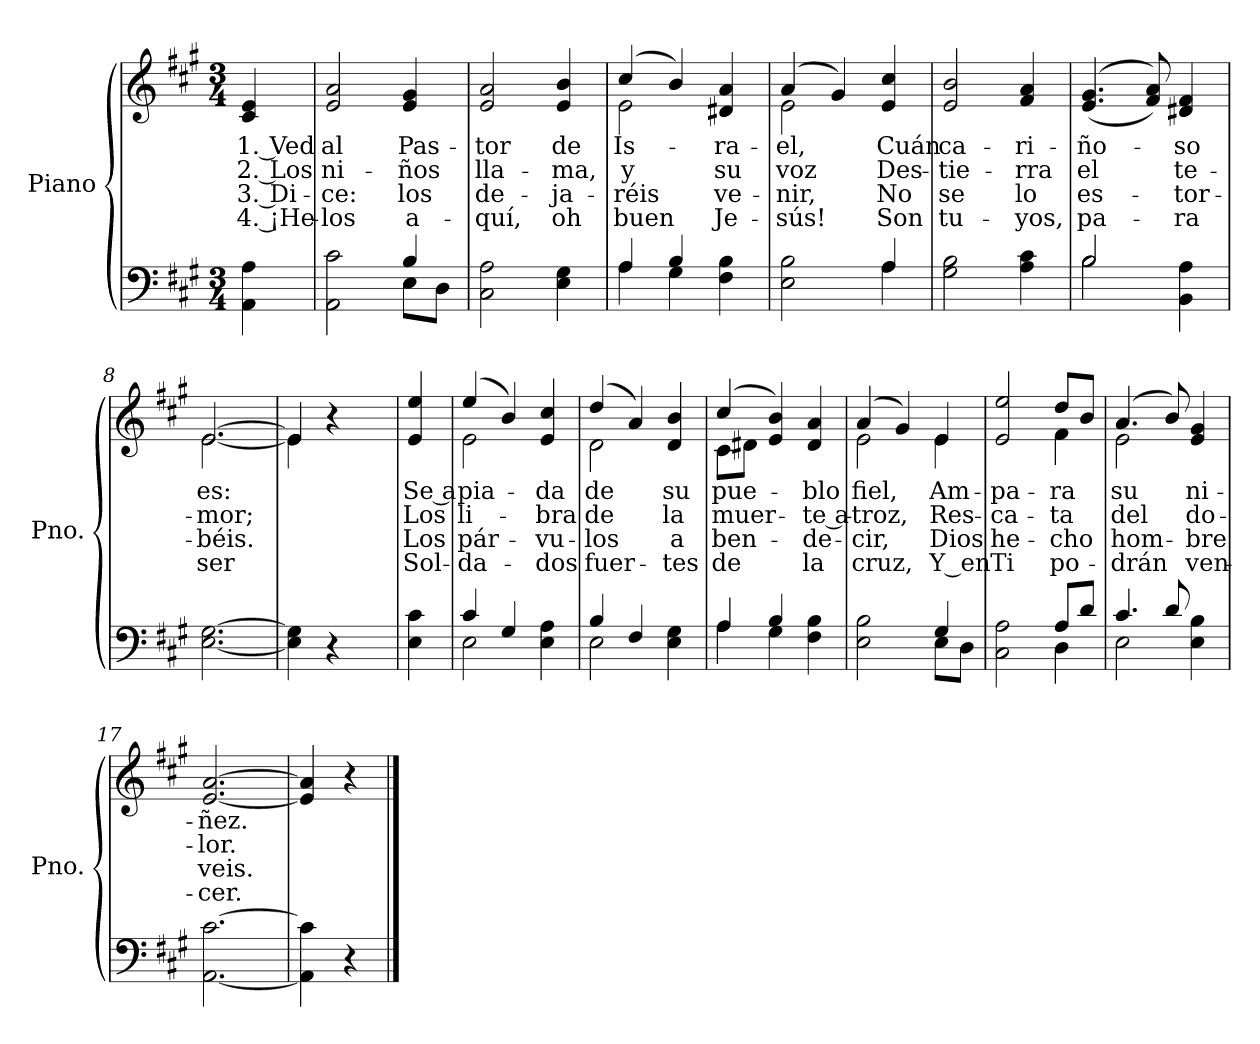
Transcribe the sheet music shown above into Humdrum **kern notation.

**kern	**kern	**text	**text	**text	**text
*part1	*part1	*part1	*part1	*part1	*part1
*staff2	*staff1	*staff1	*staff1	*staff1	*staff1
*I"Piano	*	*	*	*	*
*I'Pno.	*	*	*	*	*
*stria5	*stria5	*	*	*	*
*clefF4	*clefG2	*	*	*	*
*k[f#c#g#]	*k[f#c#g#]	*	*	*	*
*M3/4	*M3/4	*	*	*	*
=1	=1	=1	=1	=1	=1
!	!	!LO:LY:b	!LO:LY:b	!LO:LY:b	!LO:LY:b
4AA\ 4A\	4c#/ 4e/	1. Ved	2. Los	3. Di-	4. ¡He-
=2	=2	=2	=2	=2	=2
*^	*	*	*	*	*
!	!	!	!LO:LY:b	!LO:LY:b	!LO:LY:b	!LO:LY:b
2AA\ 2c#\	2ryy	2e/ 2a/	al	ni-	-ce:	-los
!	!	!	!LO:LY:b	!LO:LY:b	!LO:LY:b	!LO:LY:b
4B/	8E\L	4e/ 4g#/	Pas-	-ños	los	a-
.	8D\J	.	.	.	.	.
=3	=3	=3	=3	=3	=3	=3
!	!	!	!LO:LY:b	!LO:LY:b	!LO:LY:b	!LO:LY:b
*v	*v	*	*	*	*	*
2C#\ 2A\	2e/ 2a/	-tor	lla-	de-	-quí,
!	!	!LO:LY:b	!LO:LY:b	!LO:LY:b	!LO:LY:b
4E\ 4G#\	4e/ 4b/	de	-ma,	-ja-	oh
=4	=4	=4	=4	=4	=4
*^	*	*	*	*	*
!	!	!	!LO:LY:b	!LO:LY:b	!LO:LY:b	!LO:LY:b
*	*	*^	*	*	*	*
4A/	4A\	(4cc#/	2e\	Is-	y	-réis	buen
4B/	4G#\	4b/)	.	.	.	.	.
!	!	!	!	!LO:LY:b	!LO:LY:b	!LO:LY:b	!LO:LY:b
4F#\ 4B\	4ryy	4d#X/ 4a/	4ryy	-ra-	su	ve-	Je-
=5	=5	=5	=5	=5	=5	=5	=5
!	!	!	!	!LO:LY:b	!LO:LY:b	!LO:LY:b	!LO:LY:b
2E\ 2B\	2ryy	(4a/	2e\	-el,	voz	-nir,	-sús!
.	.	4g#/)	.	.	.	.	.
!	!	!	!	!LO:LY:b	!LO:LY:b	!LO:LY:b	!LO:LY:b
4A/	4A\	4e/ 4cc#/	4ryy	Cuán	Des-	No	Son
=6	=6	=6	=6	=6	=6	=6	=6
!	!	!	!	!LO:LY:b	!LO:LY:b	!LO:LY:b	!LO:LY:b
*v	*v	*	*	*	*	*	*
*	*v	*v	*	*	*	*
2G#\ 2B\	2e/ 2b/	ca-	-tie-	se	tu-
!	!	!LO:LY:b	!LO:LY:b	!LO:LY:b	!LO:LY:b
4A\ 4c#\	4f#/ 4a/	-ri-	-rra	lo	-yos,
=7	=7	=7	=7	=7	=7
*^	*	*	*	*	*
!	!	!	!LO:LY:b	!LO:LY:b	!LO:LY:b	!LO:LY:b
2B/	2B\	((>4.e/ 4.g#/	-ño-	el	es-	pa-
.	.	8f#/ 8a/))	.	.	.	.
!	!	!	!LO:LY:b	!LO:LY:b	!LO:LY:b	!LO:LY:b
4BB\ 4A\	4ryy	4d#X/ 4f#/	-so	te-	-tor-	-ra
=8	=8	=8	=8	=8	=8	=8
!	!	!	!LO:LY:b	!LO:LY:b	!LO:LY:b	!LO:LY:b
*v	*v	*^	*	*	*	*
[2.E\ [2.G#\	[2.e/	[2.e\	es:	-mor;	-béis.	ser
=9	=9	=9	=9	=9	=9	=9
4E\] 4G#\]	4e/]	4e\]	.	.	.	.
4r	4r	4ryy	.	.	.	.
!!LO:LB:g=z
=10	=10	=10	=10	=10	=10	=10
!	!	!	!LO:LY:b	!LO:LY:b	!LO:LY:b	!LO:LY:b
*	*v	*v	*	*	*	*
4E\ 4c#\	4e/ 4ee/	Se a-	Los	Los	Sol-
=11	=11	=11	=11	=11	=11
*^	*	*	*	*	*
!	!	!	!LO:LY:b	!LO:LY:b	!LO:LY:b	!LO:LY:b
*	*	*^	*	*	*	*
4c#/	2E\	(4ee/	2e\	-pia-	li-	pár-	-da-
4G#/	.	4b/)	.	.	.	.	.
!	!	!	!	!LO:LY:b	!LO:LY:b	!LO:LY:b	!LO:LY:b
4E\ 4A\	4ryy	4e/ 4cc#/	4ryy	-da	-bra	-vu-	-dos
=12	=12	=12	=12	=12	=12	=12	=12
!	!	!	!	!LO:LY:b	!LO:LY:b	!LO:LY:b	!LO:LY:b
4B/	2E\	(4dd/	2d\	de	de	-los	fuer-
4F#/	.	4a/)	.	.	.	.	.
!	!	!	!	!LO:LY:b	!LO:LY:b	!LO:LY:b	!LO:LY:b
4E\ 4G#\	4ryy	4d/ 4b/	4ryy	su	la	a	-tes
=13	=13	=13	=13	=13	=13	=13	=13
!	!	!	!	!LO:LY:b	!LO:LY:b	!LO:LY:b	!LO:LY:b
4A/	4A\	(4cc#/	(8c#\L	pue-	muer-	ben-	de
.	.	.	8d#X\J	.	.	.	.
4B/	4G#\)	(4e/ 4b/)	2ryy	.	.	.	.
!	!	!	!	!LO:LY:b	!LO:LY:b	!LO:LY:b	!LO:LY:b
4F#\ 4B\	4ryy	4d#/ 4a/	.	-blo	-te a-	-de-	la
=14	=14	=14	=14	=14	=14	=14	=14
!	!	!	!	!LO:LY:b	!LO:LY:b	!LO:LY:b	!LO:LY:b
2E\ 2B\	2ryy	(4a/	2e\	fiel,	-troz,	-cir,	cruz,
.	.	4g#/)	.	.	.	.	.
!	!	!	!	!LO:LY:b	!LO:LY:b	!LO:LY:b	!LO:LY:b
4G#/	8E\L	4e/	4e\	Am-	Res-	Dios	Y en
.	8D\J	.	.	.	.	.	.
=15	=15	=15	=15	=15	=15	=15	=15
!	!	!	!	!LO:LY:b	!LO:LY:b	!LO:LY:b	!LO:LY:b
2C#\ 2A\	2ryy	2e/ 2ee/	2ryy	-pa-	-ca-	he-	Ti
!	!	!	!	!LO:LY:b	!LO:LY:b	!LO:LY:b	!LO:LY:b
8A/L	4D\	8dd/L	4f#\	-ra	ta	-cho	po-
8d/J	.	8b/J	.	.	.	.	.
=16	=16	=16	=16	=16	=16	=16	=16
!	!	!	!	!LO:LY:b	!LO:LY:b	!LO:LY:b	!LO:LY:b
4.c#/	2E\	(4.a/	2e\	su	del	hom-	-drán
8d/	.	8b/)	.	.	.	.	.
!	!	!	!	!LO:LY:b	!LO:LY:b	!LO:LY:b	!LO:LY:b
4E\ 4B\	4ryy	4e/ 4g#/	4ryy	ni-	do-	-bre	ven-
=17	=17	=17	=17	=17	=17	=17	=17
!	!	!	!	!LO:LY:b	!LO:LY:b	!LO:LY:b	!LO:LY:b
*v	*v	*	*	*	*	*	*
*	*v	*v	*	*	*	*
[2.AA\ [2.c#\	[2.e/ [2.a/	-ñez.	-lor.	veis.	-cer.
=18	=18	=18	=18	=18	=18
4AA\] 4c#\]	4e/] 4a/]	.	.	.	.
4r	4r	.	.	.	.
==	==	==	==	==	==
*-	*-	*-	*-	*-	*-
